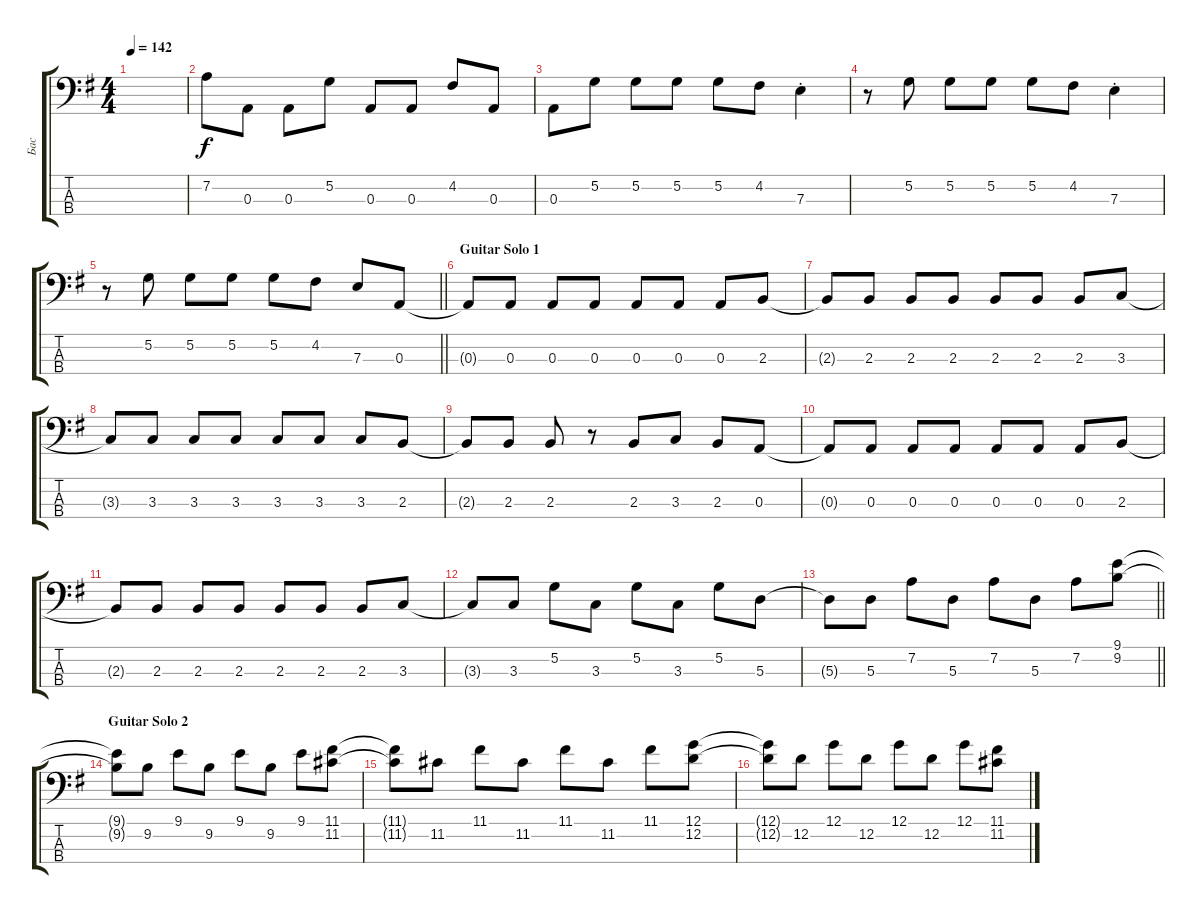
\track ("Бас" "Бас") {instrument electricbassfinger}
\staff {score tabs}
\tuning (G2 D2 A1 E1) {hide}
\ts (4 4)
\tempo 142
\clef f4
\ks eminor
|
7.2.8 0.3.8 0.3.8 5.2.8 0.3.8 0.3.8 4.2.8 0.3.8 |
0.3.8 5.2.8 5.2.8 5.2.8 5.2.8 4.2.8 7.3{st}.4 |
r.8 5.2.8 5.2.8 5.2.8 5.2.8 4.2.8 7.3{st}.4 |
\barLineRight lightlight
r.8 5.2.8 5.2.8 5.2.8 5.2.8 4.2.8 7.3.8 0.3.8 |
\section ("" "Guitar Solo 1")
0.3{t}.8 0.3.8 0.3.8 0.3.8 0.3.8 0.3.8 0.3.8 2.3.8 |
2.3{t}.8 2.3.8 2.3.8 2.3.8 2.3.8 2.3.8 2.3.8 3.3.8 |
3.3{t}.8 3.3.8 3.3.8 3.3.8 3.3.8 3.3.8 3.3.8 2.3.8 |
2.3{t}.8 2.3.8 2.3.8 r.8 2.3.8 3.3.8 2.3.8 0.3.8 |
0.3{t}.8 0.3.8 0.3.8 0.3.8 0.3.8 0.3.8 0.3.8 2.3.8 |
2.3{t}.8 2.3.8 2.3.8 2.3.8 2.3.8 2.3.8 2.3.8 3.3.8 |
3.3{t}.8 3.3.8 5.2.8 3.3.8 5.2.8 3.3.8 5.2.8 5.3.8 |
\barLineRight lightlight
5.3{t}.8 5.3.8 7.2.8 5.3.8 7.2.8 5.3.8 7.2.8 (9.1 9.2).8 |
\section ("" "Guitar Solo 2")
(9.1{t} 9.2{t}).8 9.2.8 9.1.8 9.2.8 9.1.8 9.2.8 9.1.8 (11.1 11.2).8 |
(11.1{t} 11.2{t}).8 11.2.8 11.1.8 11.2.8 11.1.8 11.2.8 11.1.8 (12.1 12.2).8 |
(12.1{t} 12.2{t}).8 12.2.8 12.1.8 12.2.8 12.1.8 12.2.8 12.1.8 (11.1 11.2).8
